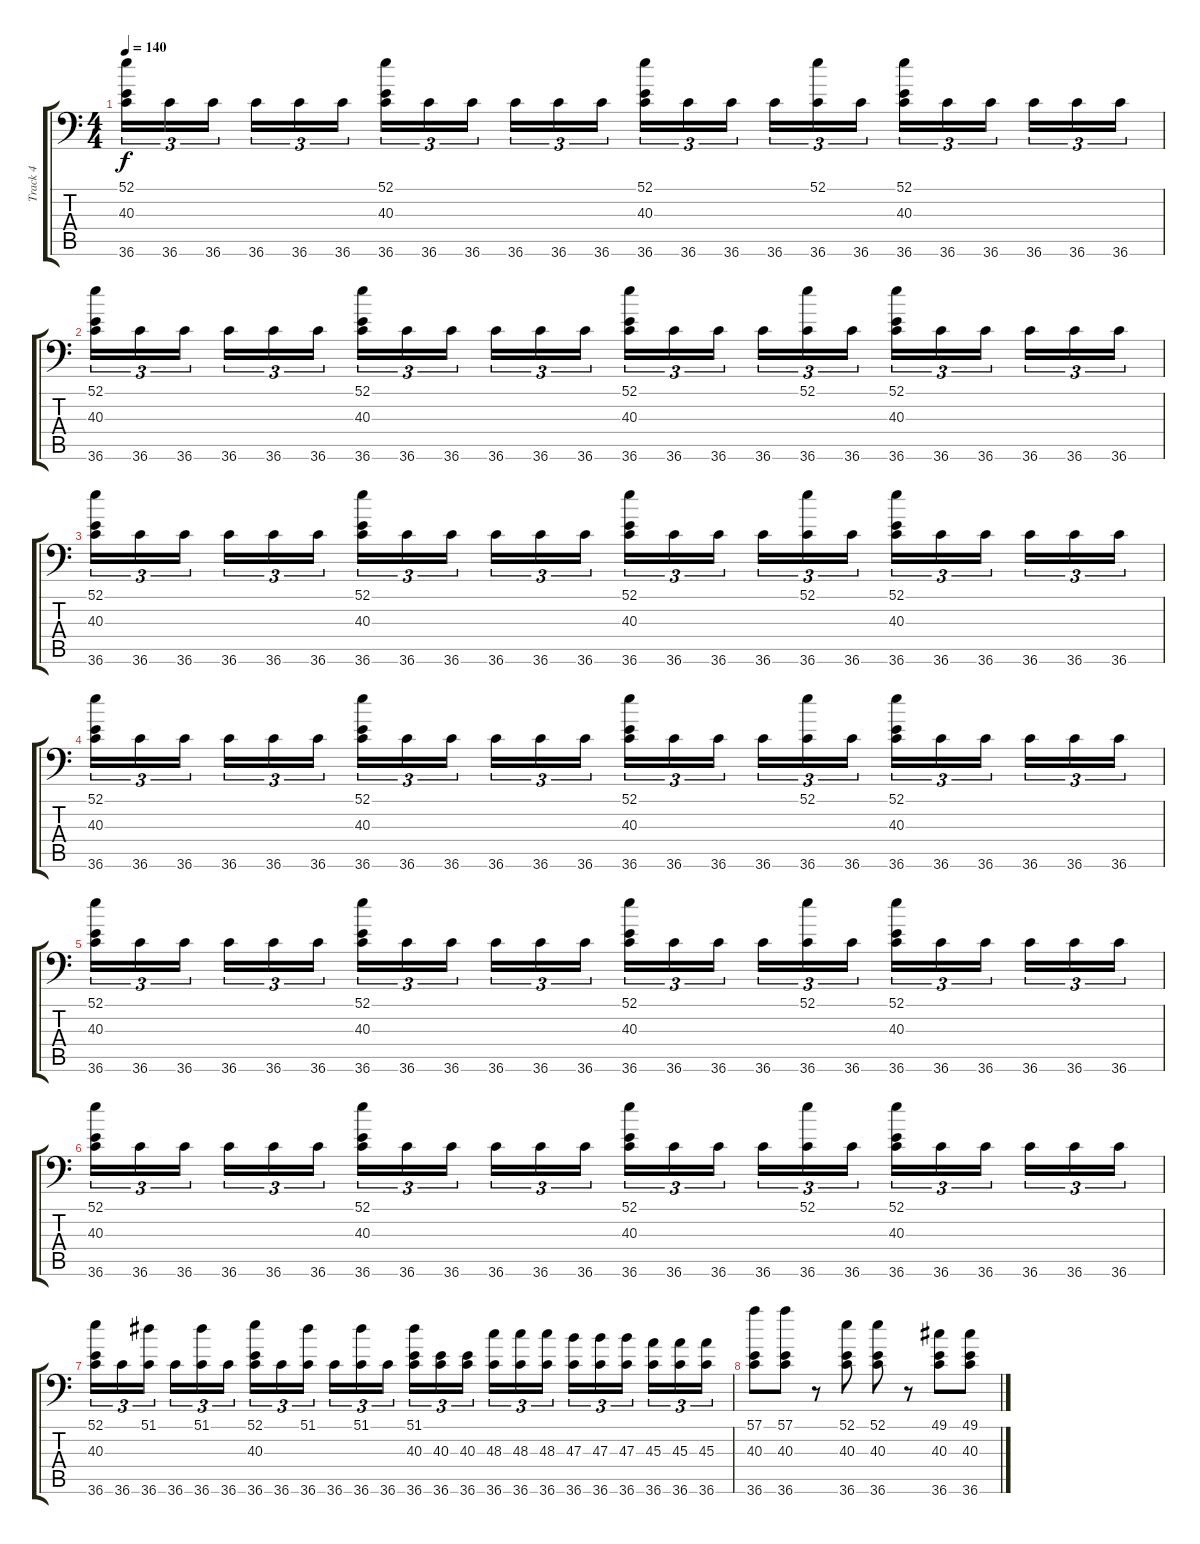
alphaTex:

\track ("Track 4" "Track 4") {instrument acousticgrandpiano}
\staff {score tabs}
\tuning (C-1 C-1 C-1 C-1 C-1 C-1) {hide}
\ts (4 4)
\tempo 140
\clef f4
\ks c
(52.1 40.3 36.6).16{tu (3 2) dy f} 36.6.16{tu (3 2)} 36.6.16{tu (3 2)} 36.6.16{tu (3 2)} 36.6.16{tu (3 2)} 36.6.16{tu (3 2)} (52.1 40.3 36.6).16{tu (3 2)} 36.6.16{tu (3 2)} 36.6.16{tu (3 2)} 36.6.16{tu (3 2)} 36.6.16{tu (3 2)} 36.6.16{tu (3 2)} (52.1 40.3 36.6).16{tu (3 2)} 36.6.16{tu (3 2)} 36.6.16{tu (3 2)} 36.6.16{tu (3 2)} (52.1 36.6).16{tu (3 2)} 36.6.16{tu (3 2)} (52.1 40.3 36.6).16{tu (3 2)} 36.6.16{tu (3 2)} 36.6.16{tu (3 2)} 36.6.16{tu (3 2)} 36.6.16{tu (3 2)} 36.6.16{tu (3 2)} |
(52.1 40.3 36.6).16{tu (3 2)} 36.6.16{tu (3 2)} 36.6.16{tu (3 2)} 36.6.16{tu (3 2)} 36.6.16{tu (3 2)} 36.6.16{tu (3 2)} (52.1 40.3 36.6).16{tu (3 2)} 36.6.16{tu (3 2)} 36.6.16{tu (3 2)} 36.6.16{tu (3 2)} 36.6.16{tu (3 2)} 36.6.16{tu (3 2)} (52.1 40.3 36.6).16{tu (3 2)} 36.6.16{tu (3 2)} 36.6.16{tu (3 2)} 36.6.16{tu (3 2)} (52.1 36.6).16{tu (3 2)} 36.6.16{tu (3 2)} (52.1 40.3 36.6).16{tu (3 2)} 36.6.16{tu (3 2)} 36.6.16{tu (3 2)} 36.6.16{tu (3 2)} 36.6.16{tu (3 2)} 36.6.16{tu (3 2)} |
(52.1 40.3 36.6).16{tu (3 2)} 36.6.16{tu (3 2)} 36.6.16{tu (3 2)} 36.6.16{tu (3 2)} 36.6.16{tu (3 2)} 36.6.16{tu (3 2)} (52.1 40.3 36.6).16{tu (3 2)} 36.6.16{tu (3 2)} 36.6.16{tu (3 2)} 36.6.16{tu (3 2)} 36.6.16{tu (3 2)} 36.6.16{tu (3 2)} (52.1 40.3 36.6).16{tu (3 2)} 36.6.16{tu (3 2)} 36.6.16{tu (3 2)} 36.6.16{tu (3 2)} (52.1 36.6).16{tu (3 2)} 36.6.16{tu (3 2)} (52.1 40.3 36.6).16{tu (3 2)} 36.6.16{tu (3 2)} 36.6.16{tu (3 2)} 36.6.16{tu (3 2)} 36.6.16{tu (3 2)} 36.6.16{tu (3 2)} |
(52.1 40.3 36.6).16{tu (3 2)} 36.6.16{tu (3 2)} 36.6.16{tu (3 2)} 36.6.16{tu (3 2)} 36.6.16{tu (3 2)} 36.6.16{tu (3 2)} (52.1 40.3 36.6).16{tu (3 2)} 36.6.16{tu (3 2)} 36.6.16{tu (3 2)} 36.6.16{tu (3 2)} 36.6.16{tu (3 2)} 36.6.16{tu (3 2)} (52.1 40.3 36.6).16{tu (3 2)} 36.6.16{tu (3 2)} 36.6.16{tu (3 2)} 36.6.16{tu (3 2)} (52.1 36.6).16{tu (3 2)} 36.6.16{tu (3 2)} (52.1 40.3 36.6).16{tu (3 2)} 36.6.16{tu (3 2)} 36.6.16{tu (3 2)} 36.6.16{tu (3 2)} 36.6.16{tu (3 2)} 36.6.16{tu (3 2)} |
(52.1 40.3 36.6).16{tu (3 2)} 36.6.16{tu (3 2)} 36.6.16{tu (3 2)} 36.6.16{tu (3 2)} 36.6.16{tu (3 2)} 36.6.16{tu (3 2)} (52.1 40.3 36.6).16{tu (3 2)} 36.6.16{tu (3 2)} 36.6.16{tu (3 2)} 36.6.16{tu (3 2)} 36.6.16{tu (3 2)} 36.6.16{tu (3 2)} (52.1 40.3 36.6).16{tu (3 2)} 36.6.16{tu (3 2)} 36.6.16{tu (3 2)} 36.6.16{tu (3 2)} (52.1 36.6).16{tu (3 2)} 36.6.16{tu (3 2)} (52.1 40.3 36.6).16{tu (3 2)} 36.6.16{tu (3 2)} 36.6.16{tu (3 2)} 36.6.16{tu (3 2)} 36.6.16{tu (3 2)} 36.6.16{tu (3 2)} |
(52.1 40.3 36.6).16{tu (3 2)} 36.6.16{tu (3 2)} 36.6.16{tu (3 2)} 36.6.16{tu (3 2)} 36.6.16{tu (3 2)} 36.6.16{tu (3 2)} (52.1 40.3 36.6).16{tu (3 2)} 36.6.16{tu (3 2)} 36.6.16{tu (3 2)} 36.6.16{tu (3 2)} 36.6.16{tu (3 2)} 36.6.16{tu (3 2)} (52.1 40.3 36.6).16{tu (3 2)} 36.6.16{tu (3 2)} 36.6.16{tu (3 2)} 36.6.16{tu (3 2)} (52.1 36.6).16{tu (3 2)} 36.6.16{tu (3 2)} (52.1 40.3 36.6).16{tu (3 2)} 36.6.16{tu (3 2)} 36.6.16{tu (3 2)} 36.6.16{tu (3 2)} 36.6.16{tu (3 2)} 36.6.16{tu (3 2)} |
(52.1 40.3 36.6).16{tu (3 2)} 36.6.16{tu (3 2)} (51.1 36.6).16{tu (3 2)} 36.6.16{tu (3 2)} (51.1 36.6).16{tu (3 2)} 36.6.16{tu (3 2)} (52.1 40.3 36.6).16{tu (3 2)} 36.6.16{tu (3 2)} (51.1 36.6).16{tu (3 2)} 36.6.16{tu (3 2)} (51.1 36.6).16{tu (3 2)} 36.6.16{tu (3 2)} (51.1 40.3 36.6).16{tu (3 2)} (40.3 36.6).16{tu (3 2)} (40.3 36.6).16{tu (3 2)} (48.3 36.6).16{tu (3 2)} (48.3 36.6).16{tu (3 2)} (48.3 36.6).16{tu (3 2)} (47.3 36.6).16{tu (3 2)} (47.3 36.6).16{tu (3 2)} (47.3 36.6).16{tu (3 2)} (45.3 36.6).16{tu (3 2)} (45.3 36.6).16{tu (3 2)} (45.3 36.6).16{tu (3 2)} |
(57.1 40.3 36.6).8 (57.1 40.3 36.6).8 r.8 (52.1 40.3 36.6).8 (52.1 40.3 36.6).8 r.8 (49.1 40.3 36.6).8 (49.1 40.3 36.6).8
